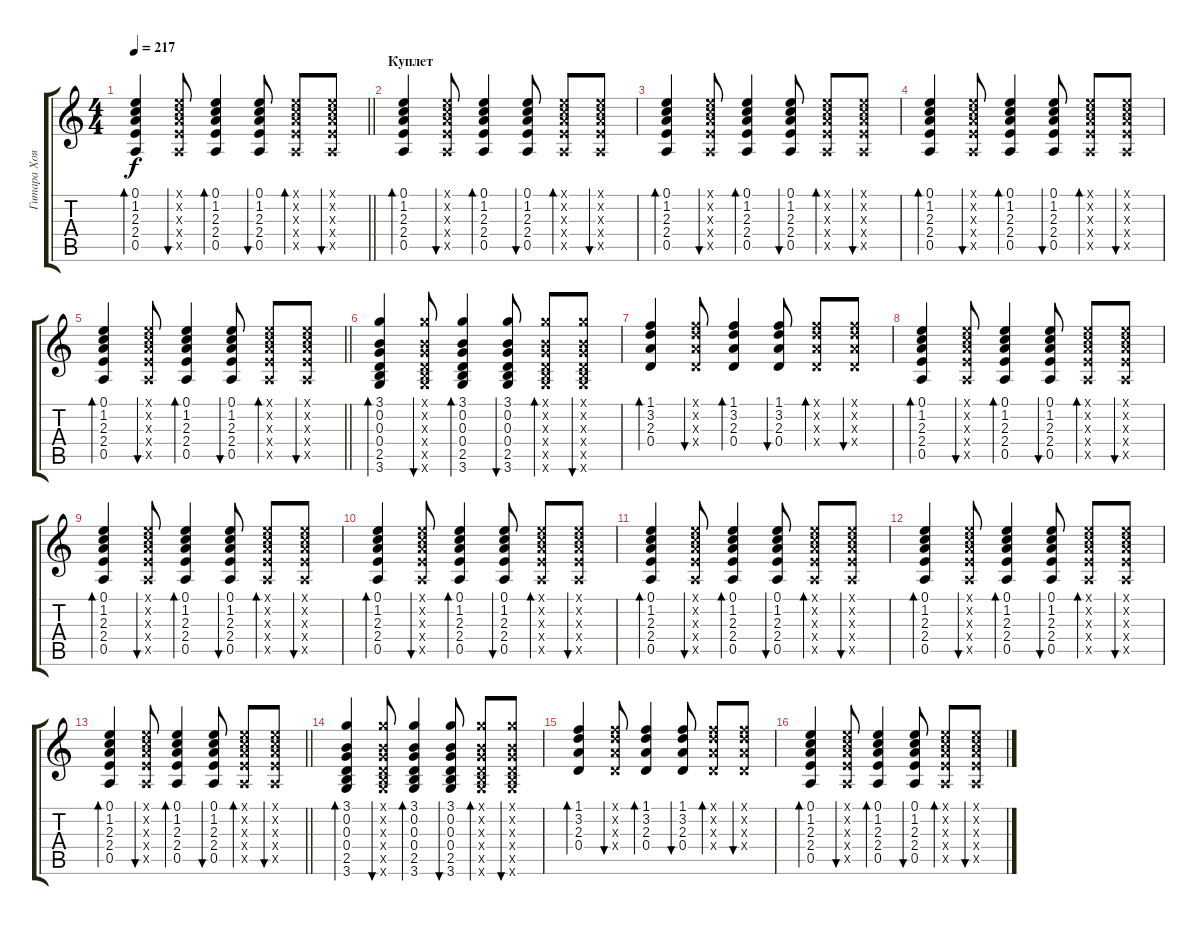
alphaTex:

\track ("Гитара Хоя" "Гитара Хоя") {instrument acousticguitarsteel}
\staff {score tabs}
\tuning (E4 B3 G3 D3 A2 E2) {hide}
\ts (4 4)
\tempo 217
\clef g2
\barLineRight lightlight
\ks c
(0.1 1.2 2.3 2.4 0.5).4{bd 60 dy f} (0.1{x} 1.2{x} 2.3{x} 2.4{x} 0.5{x}).8{bu 60} (0.1 1.2 2.3 2.4 0.5).4{bd 60} (0.1 1.2 2.3 2.4 0.5).8{bu 60} (0.1{x} 1.2{x} 2.3{x} 2.4{x} 0.5{x}).8{bd 60} (0.1{x} 1.2{x} 2.3{x} 2.4{x} 0.5{x}).8{bu 60} |
\section ("" "Куплет")
(0.1 1.2 2.3 2.4 0.5).4{bd 60} (0.1{x} 1.2{x} 2.3{x} 2.4{x} 0.5{x}).8{bu 60} (0.1 1.2 2.3 2.4 0.5).4{bd 60} (0.1 1.2 2.3 2.4 0.5).8{bu 60} (0.1{x} 1.2{x} 2.3{x} 2.4{x} 0.5{x}).8{bd 60} (0.1{x} 1.2{x} 2.3{x} 2.4{x} 0.5{x}).8{bu 60} |
(0.1 1.2 2.3 2.4 0.5).4{bd 60} (0.1{x} 1.2{x} 2.3{x} 2.4{x} 0.5{x}).8{bu 60} (0.1 1.2 2.3 2.4 0.5).4{bd 60} (0.1 1.2 2.3 2.4 0.5).8{bu 60} (0.1{x} 1.2{x} 2.3{x} 2.4{x} 0.5{x}).8{bd 60} (0.1{x} 1.2{x} 2.3{x} 2.4{x} 0.5{x}).8{bu 60} |
(0.1 1.2 2.3 2.4 0.5).4{bd 60} (0.1{x} 1.2{x} 2.3{x} 2.4{x} 0.5{x}).8{bu 60} (0.1 1.2 2.3 2.4 0.5).4{bd 60} (0.1 1.2 2.3 2.4 0.5).8{bu 60} (0.1{x} 1.2{x} 2.3{x} 2.4{x} 0.5{x}).8{bd 60} (0.1{x} 1.2{x} 2.3{x} 2.4{x} 0.5{x}).8{bu 60} |
\barLineRight lightlight
(0.1 1.2 2.3 2.4 0.5).4{bd 60} (0.1{x} 1.2{x} 2.3{x} 2.4{x} 0.5{x}).8{bu 60} (0.1 1.2 2.3 2.4 0.5).4{bd 60} (0.1 1.2 2.3 2.4 0.5).8{bu 60} (0.1{x} 1.2{x} 2.3{x} 2.4{x} 0.5{x}).8{bd 60} (0.1{x} 1.2{x} 2.3{x} 2.4{x} 0.5{x}).8{bu 60} |
(3.1 0.2 0.3 0.4 2.5 3.6).4{bd 60} (3.1{x} 0.2{x} 0.3{x} 0.4{x} 2.5{x} 3.6{x}).8{bu 60} (3.1 0.2 0.3 0.4 2.5 3.6).4{bd 60} (3.1 0.2 0.3 0.4 2.5 3.6).8{bu 60} (3.1{x} 0.2{x} 0.3{x} 0.4{x} 2.5{x} 3.6{x}).8{bd 60} (3.1{x} 0.2{x} 0.3{x} 0.4{x} 2.5{x} 3.6{x}).8{bu 60} |
(1.1 3.2 2.3 0.4).4{bd 60} (1.1{x} 3.2{x} 2.3{x} 0.4{x}).8{bu 60} (1.1 3.2 2.3 0.4).4{bd 60} (1.1 3.2 2.3 0.4).8{bu 60} (1.1{x} 3.2{x} 2.3{x} 0.4{x}).8{bd 60} (1.1{x} 3.2{x} 2.3{x} 0.4{x}).8{bu 60} |
(0.1 1.2 2.3 2.4 0.5).4{bd 60} (0.1{x} 1.2{x} 2.3{x} 2.4{x} 0.5{x}).8{bu 60} (0.1 1.2 2.3 2.4 0.5).4{bd 60} (0.1 1.2 2.3 2.4 0.5).8{bu 60} (0.1{x} 1.2{x} 2.3{x} 2.4{x} 0.5{x}).8{bd 60} (0.1{x} 1.2{x} 2.3{x} 2.4{x} 0.5{x}).8{bu 60} |
(0.1 1.2 2.3 2.4 0.5).4{bd 60} (0.1{x} 1.2{x} 2.3{x} 2.4{x} 0.5{x}).8{bu 60} (0.1 1.2 2.3 2.4 0.5).4{bd 60} (0.1 1.2 2.3 2.4 0.5).8{bu 60} (0.1{x} 1.2{x} 2.3{x} 2.4{x} 0.5{x}).8{bd 60} (0.1{x} 1.2{x} 2.3{x} 2.4{x} 0.5{x}).8{bu 60} |
(0.1 1.2 2.3 2.4 0.5).4{bd 60} (0.1{x} 1.2{x} 2.3{x} 2.4{x} 0.5{x}).8{bu 60} (0.1 1.2 2.3 2.4 0.5).4{bd 60} (0.1 1.2 2.3 2.4 0.5).8{bu 60} (0.1{x} 1.2{x} 2.3{x} 2.4{x} 0.5{x}).8{bd 60} (0.1{x} 1.2{x} 2.3{x} 2.4{x} 0.5{x}).8{bu 60} |
(0.1 1.2 2.3 2.4 0.5).4{bd 60} (0.1{x} 1.2{x} 2.3{x} 2.4{x} 0.5{x}).8{bu 60} (0.1 1.2 2.3 2.4 0.5).4{bd 60} (0.1 1.2 2.3 2.4 0.5).8{bu 60} (0.1{x} 1.2{x} 2.3{x} 2.4{x} 0.5{x}).8{bd 60} (0.1{x} 1.2{x} 2.3{x} 2.4{x} 0.5{x}).8{bu 60} |
(0.1 1.2 2.3 2.4 0.5).4{bd 60} (0.1{x} 1.2{x} 2.3{x} 2.4{x} 0.5{x}).8{bu 60} (0.1 1.2 2.3 2.4 0.5).4{bd 60} (0.1 1.2 2.3 2.4 0.5).8{bu 60} (0.1{x} 1.2{x} 2.3{x} 2.4{x} 0.5{x}).8{bd 60} (0.1{x} 1.2{x} 2.3{x} 2.4{x} 0.5{x}).8{bu 60} |
\barLineRight lightlight
(0.1 1.2 2.3 2.4 0.5).4{bd 60} (0.1{x} 1.2{x} 2.3{x} 2.4{x} 0.5{x}).8{bu 60} (0.1 1.2 2.3 2.4 0.5).4{bd 60} (0.1 1.2 2.3 2.4 0.5).8{bu 60} (0.1{x} 1.2{x} 2.3{x} 2.4{x} 0.5{x}).8{bd 60} (0.1{x} 1.2{x} 2.3{x} 2.4{x} 0.5{x}).8{bu 60} |
(3.1 0.2 0.3 0.4 2.5 3.6).4{bd 60} (3.1{x} 0.2{x} 0.3{x} 0.4{x} 2.5{x} 3.6{x}).8{bu 60} (3.1 0.2 0.3 0.4 2.5 3.6).4{bd 60} (3.1 0.2 0.3 0.4 2.5 3.6).8{bu 60} (3.1{x} 0.2{x} 0.3{x} 0.4{x} 2.5{x} 3.6{x}).8{bd 60} (3.1{x} 0.2{x} 0.3{x} 0.4{x} 2.5{x} 3.6{x}).8{bu 60} |
(1.1 3.2 2.3 0.4).4{bd 60} (1.1{x} 3.2{x} 2.3{x} 0.4{x}).8{bu 60} (1.1 3.2 2.3 0.4).4{bd 60} (1.1 3.2 2.3 0.4).8{bu 60} (1.1{x} 3.2{x} 2.3{x} 0.4{x}).8{bd 60} (1.1{x} 3.2{x} 2.3{x} 0.4{x}).8{bu 60} |
(0.1 1.2 2.3 2.4 0.5).4{bd 60} (0.1{x} 1.2{x} 2.3{x} 2.4{x} 0.5{x}).8{bu 60} (0.1 1.2 2.3 2.4 0.5).4{bd 60} (0.1 1.2 2.3 2.4 0.5).8{bu 60} (0.1{x} 1.2{x} 2.3{x} 2.4{x} 0.5{x}).8{bd 60} (0.1{x} 1.2{x} 2.3{x} 2.4{x} 0.5{x}).8{bu 60}
